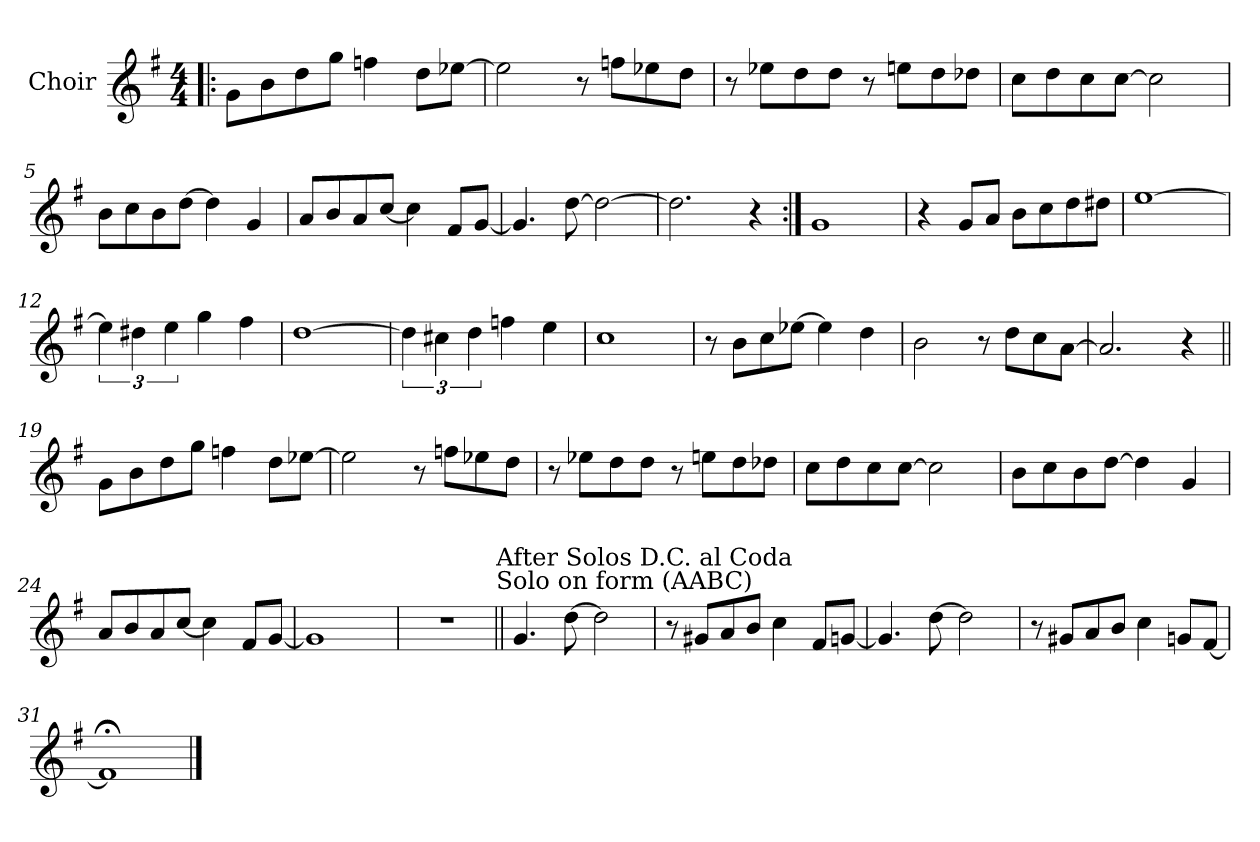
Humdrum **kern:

**kern
*part1
*staff1
*I"Choir
*I'Ch
*clefG2
*k[f#]
*G:
*M4/4
=1!|:
8g\L
8b\
8dd\
8gg\J
4ffn\
8dd\L
[8ee-X\J
=2
2ee-\]
8r
8ffn\L
8ee-X\
8dd\J
=3
8r
8ee-X\L
8dd\
8dd\J
8r
8een\L
8dd\
8dd-X\J
!!LO:LB:g=z
=4
8cc\L
8dd\
8cc\
[8cc\J
2cc\]
=5
8b\L
8cc\
8b\
[8dd\J
4dd\]
4g/
=6
8a/L
8b/
8a/
[8cc/J
4cc\]
8f#/L
[8g/J
!!LO:LB:g=z
=7
4.g/]
[8dd\
2dd\_
=8
2.dd\]
4r
=9:|!
1g
=10
4r
8g/L
8a/J
8b\L
8cc\
8dd\
8dd#X\J
!!LO:LB:g=z
=11
[1ee
=12
6ee\]
6dd#X\
6ee\
4gg\
4ff#\
=13
[1dd
=14
6dd\]
6cc#X\
6dd\
4ffn\
4ee\
!!LO:LB:g=z
=15
1cc
=16
8r
8b\L
8cc\
[8ee-X\J
4ee-\]
4dd\
=17
2b\
8r
8dd\L
8cc\
[8a\J
=18
2.a/]
4r
!!LO:LB:g=z
=19||
8g\L
8b\
8dd\
8gg\J
4ffn\
8dd\L
[8ee-X\J
=20
2ee-\]
8r
8ffn\L
8ee-X\
8dd\J
=21
8r
8ee-X\L
8dd\
8dd\J
8r
8een\L
8dd\
8dd-X\J
=22
8cc\L
8dd\
8cc\
[8cc\J
2cc\]
!!LO:LB:g=z
=23
8b\L
8cc\
8b\
[8dd\J
4dd\]
4g/
=24
8a/L
8b/
8a/
[8cc/J
4cc\]
8f#/L
[8g/J
=25
1g]
=26
1r
!LO:TX:a:t=After Solos D.C. al Coda\nSolo on form (AABC)
!!LO:LB:g=z
=27||
4.g/
[8dd\
2dd\]
=28
8r
8g#X/L
8a/
8b/J
4cc\
8f#/L
[8gn/J
=29
4.g/]
[8dd\
2dd\]
=30
8r
8g#X/L
8a/
8b/J
4cc\
8gn/L
[8f#/J
=31
1f#;<]
==
*-
